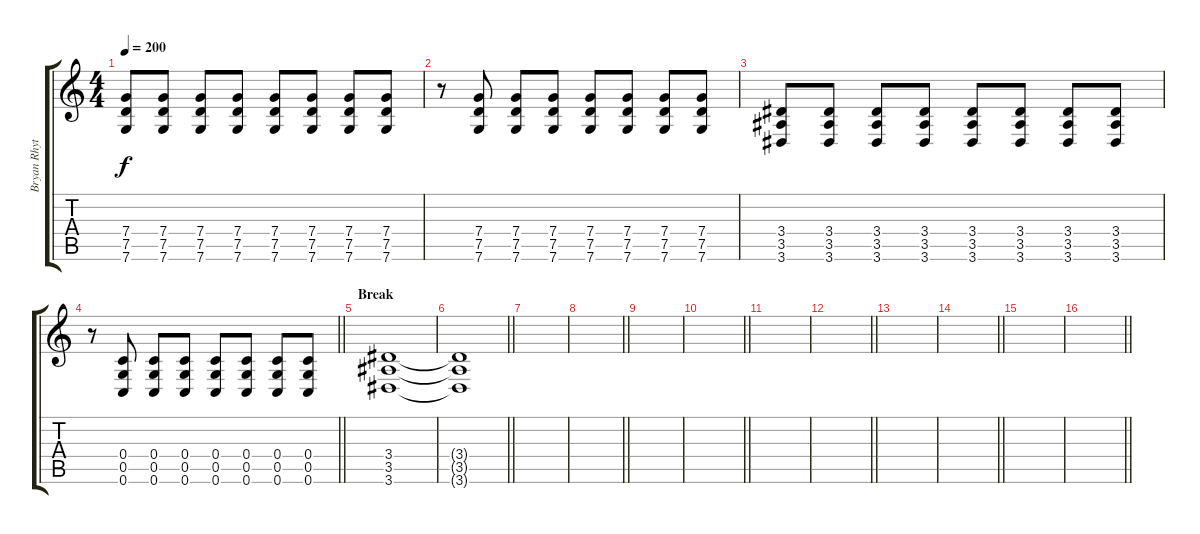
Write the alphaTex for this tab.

\track ("Bryan Rhythm" "Bryan Rhyt") {instrument distortionguitar}
\staff {score tabs}
\tuning (D4 A3 F3 C3 G2 C2) {hide}
\ts (4 4)
\tempo 200
\clef g2
\ks c
(7.4 7.5 7.6).8{dy f} (7.4 7.5 7.6).8 (7.4 7.5 7.6).8 (7.4 7.5 7.6).8 (7.4 7.5 7.6).8 (7.4 7.5 7.6).8 (7.4 7.5 7.6).8 (7.4 7.5 7.6).8 |
r.8 (7.4 7.5 7.6).8 (7.4 7.5 7.6).8 (7.4 7.5 7.6).8 (7.4 7.5 7.6).8 (7.4 7.5 7.6).8 (7.4 7.5 7.6).8 (7.4 7.5 7.6).8 |
(3.4 3.5 3.6).8 (3.4 3.5 3.6).8 (3.4 3.5 3.6).8 (3.4 3.5 3.6).8 (3.4 3.5 3.6).8 (3.4 3.5 3.6).8 (3.4 3.5 3.6).8 (3.4 3.5 3.6).8 |
\barLineRight lightlight
r.8 (0.4 0.5 0.6).8 (0.4 0.5 0.6).8 (0.4 0.5 0.6).8 (0.4 0.5 0.6).8 (0.4 0.5 0.6).8 (0.4 0.5 0.6).8 (0.4 0.5 0.6).8 |
\section ("" "Break")
(3.4 3.5 3.6).1 |
\barLineRight lightlight
(3.4{t} 3.5{t} 3.6{t}).1 |
|
\barLineRight lightlight
|
|
\barLineRight lightlight
|
|
\barLineRight lightlight
|
|
\barLineRight lightlight
|
|
\barLineRight lightlight
